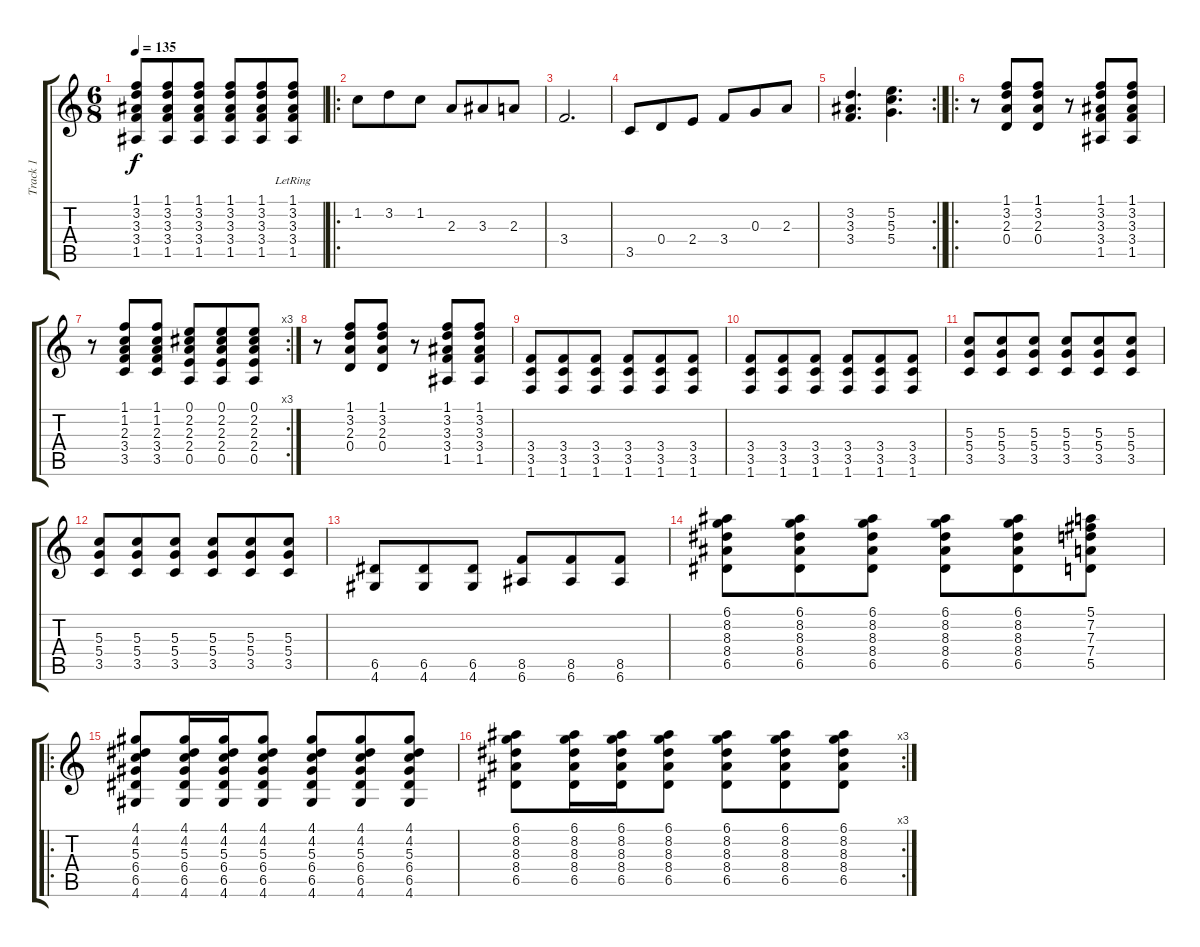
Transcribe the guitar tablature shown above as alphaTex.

\track ("Track 1" "Track 1") {instrument electricguitarclean}
\staff {score tabs}
\tuning (E4 B3 G3 D3 A2 E2) {hide}
\ts (6 8)
\tempo 135
\clef g2
\ks c
(1.1 3.2 3.3 3.4 1.5).8{dy f} (1.1 3.2 3.3 3.4 1.5).8 (1.1 3.2 3.3 3.4 1.5).8 (1.1 3.2 3.3 3.4 1.5).8 (1.1 3.2 3.3 3.4 1.5).8 (1.1{lr} 3.2{lr} 3.3{lr} 3.4{lr} 1.5{lr}).8 |
\ro
1.2.8 3.2.8 1.2.8 2.3.8 3.3.8 2.3.8 |
3.4.2{d} |
3.5.8 0.4.8 2.4.8 3.4.8 0.3.8 2.3.8 |
\rc 2
\barLineRight lightlight
(3.2 3.3 3.4).4{d} (5.2 5.3 5.4).4{d} |
\ro
r.8 (1.1 3.2 2.3 0.4).8 (1.1 3.2 2.3 0.4).8 r.8 (1.1 3.2 3.3 3.4 1.5).8 (1.1 3.2 3.3 3.4 1.5).8 |
\rc 3
r.8 (1.1 1.2 2.3 3.4 3.5).8 (1.1 1.2 2.3 3.4 3.5).8 (0.1 2.2 2.3 2.4 0.5).8 (0.1 2.2 2.3 2.4 0.5).8 (0.1 2.2 2.3 2.4 0.5).8 |
r.8 (1.1 3.2 2.3 0.4).8 (1.1 3.2 2.3 0.4).8 r.8 (1.1 3.2 3.3 3.4 1.5).8 (1.1 3.2 3.3 3.4 1.5).8 |
(3.4 3.5 1.6).8{volume 6} (3.4 3.5 1.6).8{volume 13} (3.4 3.5 1.6).8 (3.4 3.5 1.6).8 (3.4 3.5 1.6).8 (3.4 3.5 1.6).8 |
(3.4 3.5 1.6).8 (3.4 3.5 1.6).8 (3.4 3.5 1.6).8 (3.4 3.5 1.6).8 (3.4 3.5 1.6).8 (3.4 3.5 1.6).8 |
(5.3 5.4 3.5).8 (5.3 5.4 3.5).8 (5.3 5.4 3.5).8 (5.3 5.4 3.5).8 (5.3 5.4 3.5).8 (5.3 5.4 3.5).8 |
(5.3 5.4 3.5).8 (5.3 5.4 3.5).8 (5.3 5.4 3.5).8 (5.3 5.4 3.5).8 (5.3 5.4 3.5).8 (5.3 5.4 3.5).8 |
(6.5 4.6).8 (6.5 4.6).8 (6.5 4.6).8 (8.5 6.6).8 (8.5 6.6).8 (8.5 6.6).8 |
(6.1 8.2 8.3 8.4 6.5).8 (6.1 8.2 8.3 8.4 6.5).8 (6.1 8.2 8.3 8.4 6.5).8 (6.1 8.2 8.3 8.4 6.5).8 (6.1 8.2 8.3 8.4 6.5).8 (5.1 7.2 7.3 7.4 5.5).8 |
\ro
(4.1 4.2 5.3 6.4 6.5 4.6).8 (4.1 4.2 5.3 6.4 6.5 4.6).16 (4.1 4.2 5.3 6.4 6.5 4.6).16 (4.1 4.2 5.3 6.4 6.5 4.6).8 (4.1 4.2 5.3 6.4 6.5 4.6).8 (4.1 4.2 5.3 6.4 6.5 4.6).8 (4.1 4.2 5.3 6.4 6.5 4.6).8 |
\rc 3
(6.1 8.2 8.3 8.4 6.5).8 (6.1 8.2 8.3 8.4 6.5).16 (6.1 8.2 8.3 8.4 6.5).16 (6.1 8.2 8.3 8.4 6.5).8 (6.1 8.2 8.3 8.4 6.5).8 (6.1 8.2 8.3 8.4 6.5).8 (6.1 8.2 8.3 8.4 6.5).8
